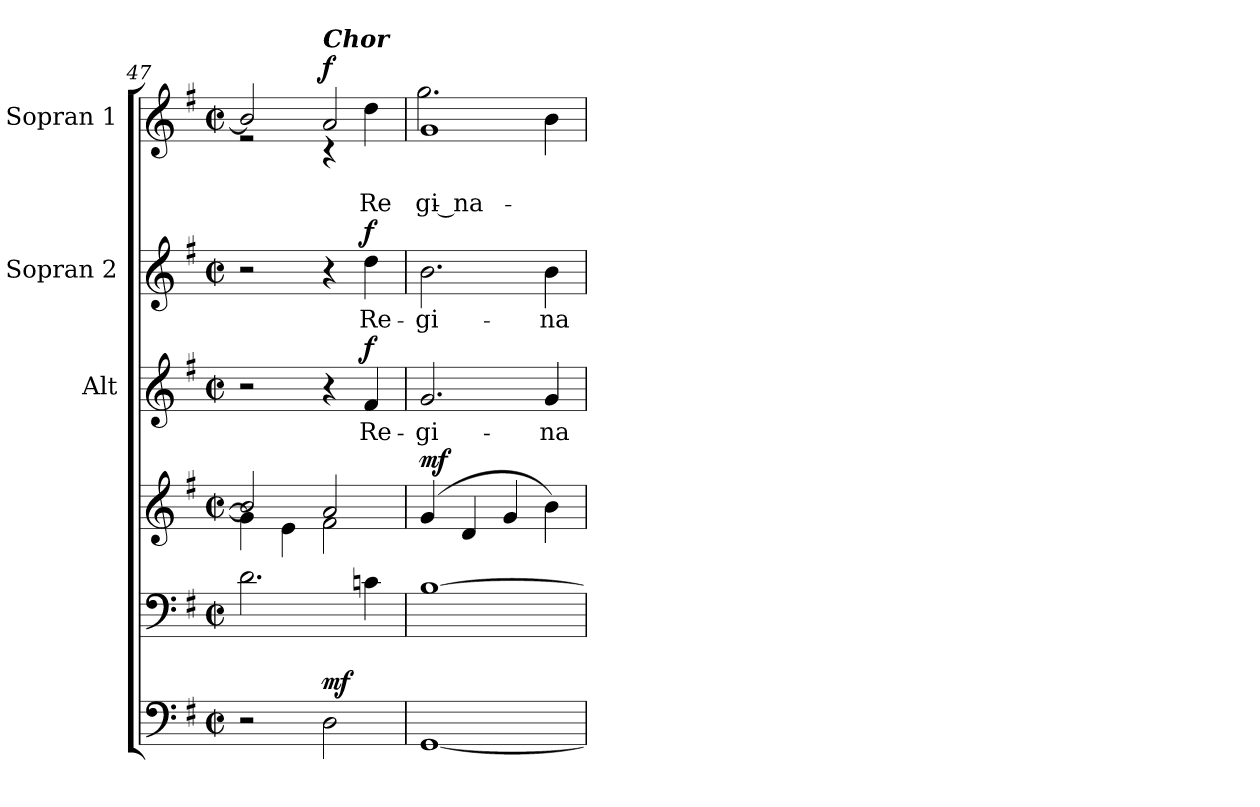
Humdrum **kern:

**kern	**dynam	**kern	**kern	**dynam	**kern	**text	**dynam	**kern	**text	**dynam	**kern	**text	**text	**dynam
*part5	*part5	*part4	*part4	*part4	*part3	*part3	*part3	*part2	*part2	*part2	*part1	*part1	*part1	*part1
*staff6	*staff6	*staff5	*staff4	*staff4/5	*staff3	*staff3	*staff3	*staff2	*staff2	*staff2	*staff1	*staff1	*staff1	*staff1
*	*	*	*	*	*I"Alt	*	*	*I"Sopran 2	*	*	*I"Sopran 1	*	*	*
*	*	*	*	*	*I'A.	*	*	*I'S. 2	*	*	*I'S. 1	*	*	*
*clefF4	*	*clefF4	*clefG2	*	*clefG2	*	*	*clefG2	*	*	*clefG2	*	*	*
*k[f#]	*	*k[f#]	*k[f#]	*	*k[f#]	*	*	*k[f#]	*	*	*k[f#]	*	*	*
*G:	*	*G:	*G:	*	*G:	*	*	*G:	*	*	*G:	*	*	*
*M2/2	*	*M2/2	*M2/2	*	*M2/2	*	*	*M2/2	*	*	*M2/2	*	*	*
*met(c|)	*	*met(c|)	*met(c|)	*	*met(c|)	*	*	*met(c|)	*	*	*met(c|)	*	*	*
=47	=47	=47	=47	=47	=47	=47	=47	=47	=47	=47	=47	=47	=47	=47
*	*	*	*^	*	*	*	*	*	*	*	*^	*	*	*
2r	.	2.d\	2b/]	4g\]	.	2r	.	.	2r	.	.	2b/]	2re	.	.	.
.	.	.	.	4e\	.	.	.	.	.	.	.	.	.	.	.	.
!	!	!	!	!	!	!	!	!	!	!	!	!LO:TX:a:Bi:t=Chor	!	!	!	!
!	!LO:DY:a	!	!	!	!	!	!	!	!	!	!	!	!	!	!	!LO:DY:b
2D\	mf	.	2a/	2f#\	.	4r	.	.	4r	.	.	2a/	4rc	.	.	f
!	!	!	!	!	!	!	!LO:LY:b	!LO:DY:a	!	!LO:LY:b	!LO:DY:a	!	!	!	!LO:LY:a	!
.	.	4cn\	.	.	.	4f#/	Re-	f	4dd\	Re-	f	.	4dd\	.	Re-	.
*	*	*	*v	*v	*	*	*	*	*	*	*	*	*	*	*	*
=48	=48	=48	=48	=48	=48	=48	=48	=48	=48	=48	=48	=48	=48	=48	=48
!	!	!	!	!	!	!LO:LY:b	!	!	!LO:LY:b	!	!	!	!LO:LY:b	!	!
!	!	!	!	!LO:DY:a	!	!	!	!	!	!	!	!	!	!LO:LY:a	!
[1GG	.	[1B	(4g/	mf	2.g/	-gi-	.	2.b\	-gi-	.	1g	2.gg\	.	-gi_na	.
.	.	.	4d/	.	.	.	.	.	.	.	.	.	.	.	.
.	.	.	4g/	.	.	.	.	.	.	.	.	.	.	.	.
!	!	!	!	!	!	!LO:LY:b	!	!	!LO:LY:b	!	!	!	!	!	!
.	.	.	4b\)	.	4g/	-na	.	4b\	-na	.	.	4b\	.	.	.
*	*	*	*	*	*	*	*	*	*	*	*v	*v	*	*	*
=	=	=	=	=	=	=	=	=	=	=	=	=	=	=
*-	*-	*-	*-	*-	*-	*-	*-	*-	*-	*-	*-	*-	*-	*-
